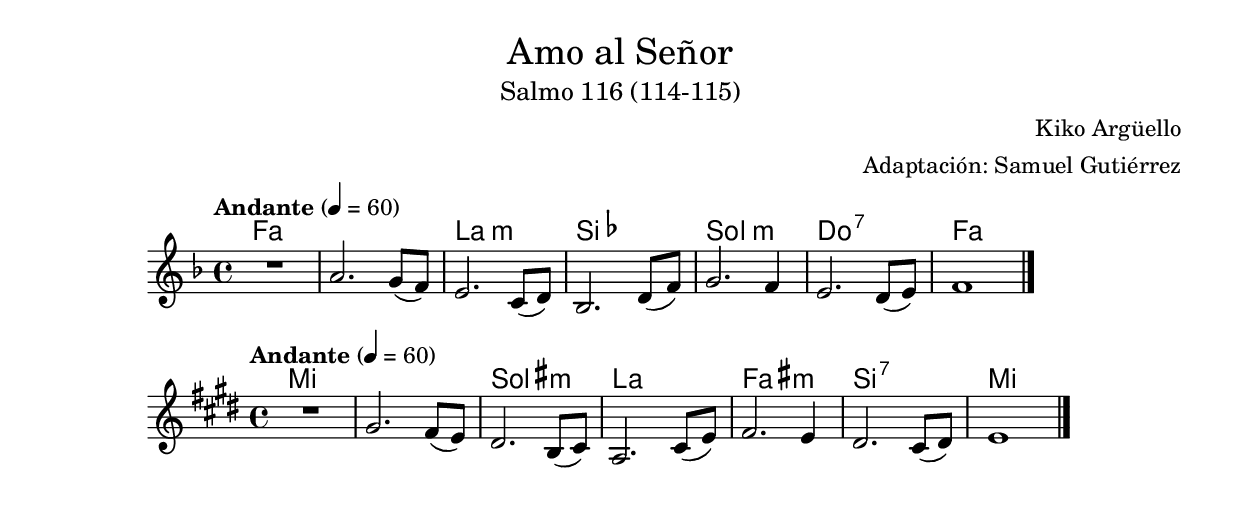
% Balaam - Flauta
% by serachsam
\language "espanol"
\version "2.23.10"

% --- Global parameters
%particle = 0
%jump = \break
%time = 4

% --- Includes

title = "Amo al Señor"
subtitle = "Salmo 116 (114-115)"
subsubtitle = ""
autor = "Kiko Argüello"
arranger = "Adaptación: Samuel Gutiérrez"
other = ""
papper = "letter"
size = 20

global = {
  \tempo "Andante" 4 = 60
  \key re \major
  \time 4/4
  
  s1*7
  
  \bar "|."
}

harmonies = \new ChordNames {
  \set ChordNames.midiInstrument = "church organ"
  \set ChordNames.midiMaximumVolume = #0.5
  \set chordChanges = ##t
  \chordmode {
    \italianChords
    re1 |
    re1 |
    fas1:m |
    sol1 |
    mi1:m |
    la1:7 |
    re1 |
  }
}

instrument = \relative do'' {
  \compressEmptyMeasures
  \dynamicUp
  %\clef C
  
  R1 |
  fas,2. mi8( re) |
  dos2. la8( si) |
  sol2. si8( re) |
  mi2. re4 |
  dos2. si8( dos) |
  re1 |
}

% \include "metronome.ily"

% --- Global size
%#(set-global-staff-size \size)

% --- Header
\header {
  title = \markup{\normal-text \title}
  subtitle = \markup{\normal-text \subtitle}
  subsubtitle = \markup{\normal-text \subsubtitle}
  composer = \autor
  arranger = \markup {\right-column { \arranger \other}}
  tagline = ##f
  breakbefore = ##t
}

% --- Music

% --- Harmony

% --- Sheet
\score {
  <<
    \transpose re fa {\harmonies}
    \new Staff = "main" {
      <<
        \set Staff.midiInstrument = #"viola"
        %\set Staff.midiMaximumVolume = #1.5
        <<
          \new Voice = "instrument" { \transpose re fa {<< \global \instrument >>} }
        >>
      >>
    }
  >>
  \layout {}
  \midi {}
}

\score {
  <<
    \transpose re mi {\harmonies}
    \new Staff = "main" {
      <<
        \set Staff.midiInstrument = #"viola"
        %\set Staff.midiMaximumVolume = #1.5
        <<
          \new Voice = "instrument" { \transpose re mi {<< \global \instrument >>} }
        >>
      >>
    }
  >>
  \layout {}
  \midi {}
}

% --- Paper
\paper {
  #(set-default-paper-size "letter")
  %page-breaking = #ly:page-turn-breaking
}
